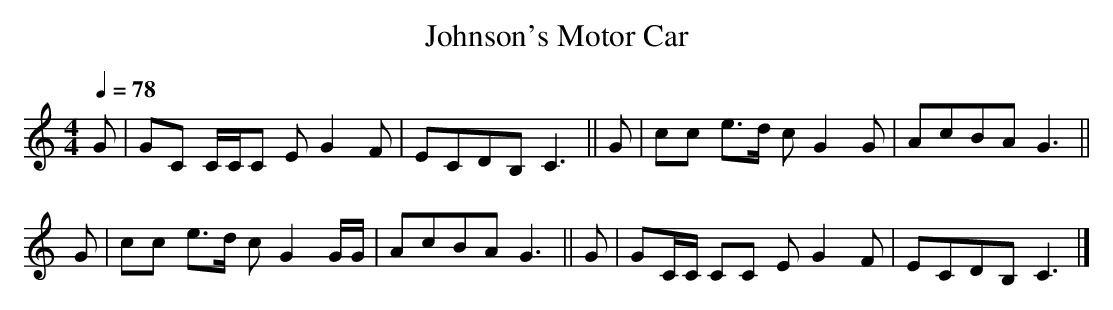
X:1
T:Johnson's Motor Car
M:4/4
L:1/8
Q:1/4=78
K:C
G|GC    C/C/C  EG2F   |ECDB, C3||\
G|cc    e>d    cG2G   |AcBA  G3||
G|cc    e>d    cG2G/G/|AcBA  G3||\
G|GC/C/ CC     EG2F   |ECDB, C3|]
